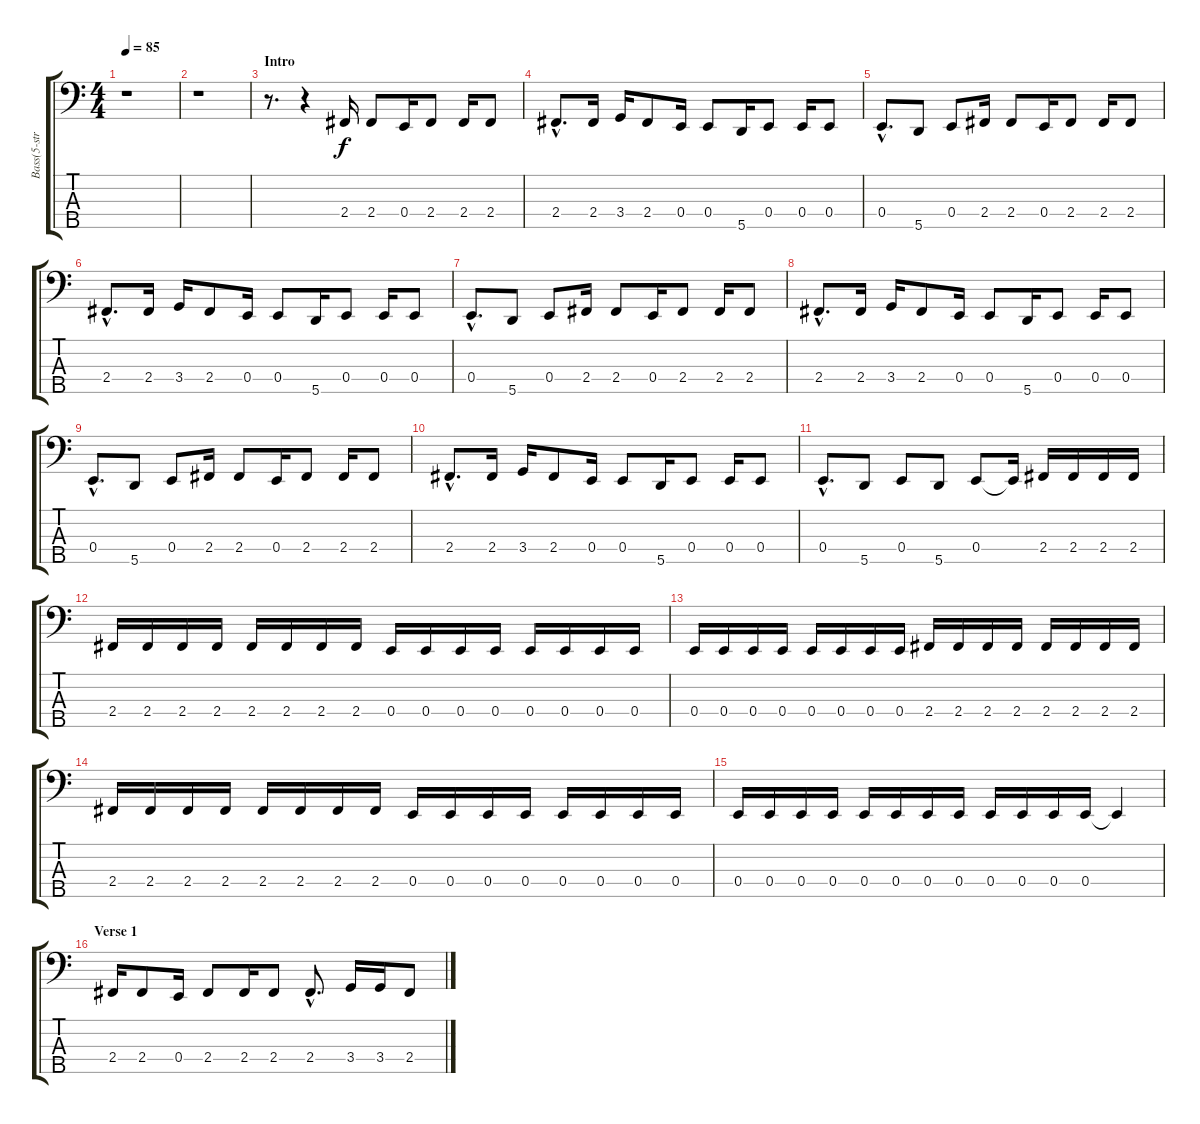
\track ("Bass(5-strings)" "Bass(5-str") {instrument electricbassfinger}
\staff {score tabs}
\tuning (G2 D2 A1 E1 A0) {hide}
\ts (4 4)
\tempo 85
\clef f4
\ks c
r.1{dy f instrument electricbassfinger} |
r.1 |
\section ("" "Intro")
r.8{d} r.4 2.4.16 2.4.8 0.4.16 2.4.8 2.4.16 2.4.8 |
2.4{hac}.8{d} 2.4.16 3.4.16 2.4.8 0.4.16 0.4.8 5.5.16 0.4.8 0.4.16 0.4.8 |
0.4{hac}.8{d} 5.5.8 0.4.8 2.4.16 2.4.8 0.4.16 2.4.8 2.4.16 2.4.8 |
2.4{hac}.8{d} 2.4.16 3.4.16 2.4.8 0.4.16 0.4.8 5.5.16 0.4.8 0.4.16 0.4.8 |
0.4{hac}.8{d} 5.5.8 0.4.8 2.4.16 2.4.8 0.4.16 2.4.8 2.4.16 2.4.8 |
2.4{hac}.8{d} 2.4.16 3.4.16 2.4.8 0.4.16 0.4.8 5.5.16 0.4.8 0.4.16 0.4.8 |
0.4{hac}.8{d} 5.5.8 0.4.8 2.4.16 2.4.8 0.4.16 2.4.8 2.4.16 2.4.8 |
2.4{hac}.8{d} 2.4.16 3.4.16 2.4.8 0.4.16 0.4.8 5.5.16 0.4.8 0.4.16 0.4.8 |
0.4{hac}.8{d} 5.5.8 0.4.8 5.5.8 0.4.8 0.4{t}.16 2.4.16 2.4.16 2.4.16 2.4.16 |
2.4.16 2.4.16 2.4.16 2.4.16 2.4.16 2.4.16 2.4.16 2.4.16 0.4.16 0.4.16 0.4.16 0.4.16 0.4.16 0.4.16 0.4.16 0.4.16 |
0.4.16 0.4.16 0.4.16 0.4.16 0.4.16 0.4.16 0.4.16 0.4.16 2.4.16 2.4.16 2.4.16 2.4.16 2.4.16 2.4.16 2.4.16 2.4.16 |
2.4.16 2.4.16 2.4.16 2.4.16 2.4.16 2.4.16 2.4.16 2.4.16 0.4.16 0.4.16 0.4.16 0.4.16 0.4.16 0.4.16 0.4.16 0.4.16 |
0.4.16 0.4.16 0.4.16 0.4.16 0.4.16 0.4.16 0.4.16 0.4.16 0.4.16 0.4.16 0.4.16 0.4.16 0.4{t}.4 |
\section ("" "Verse 1")
2.4.16 2.4.8 0.4.16 2.4.8 2.4.16 2.4.8 2.4{hac}.8{d} 3.4.16 3.4.16 2.4.8
